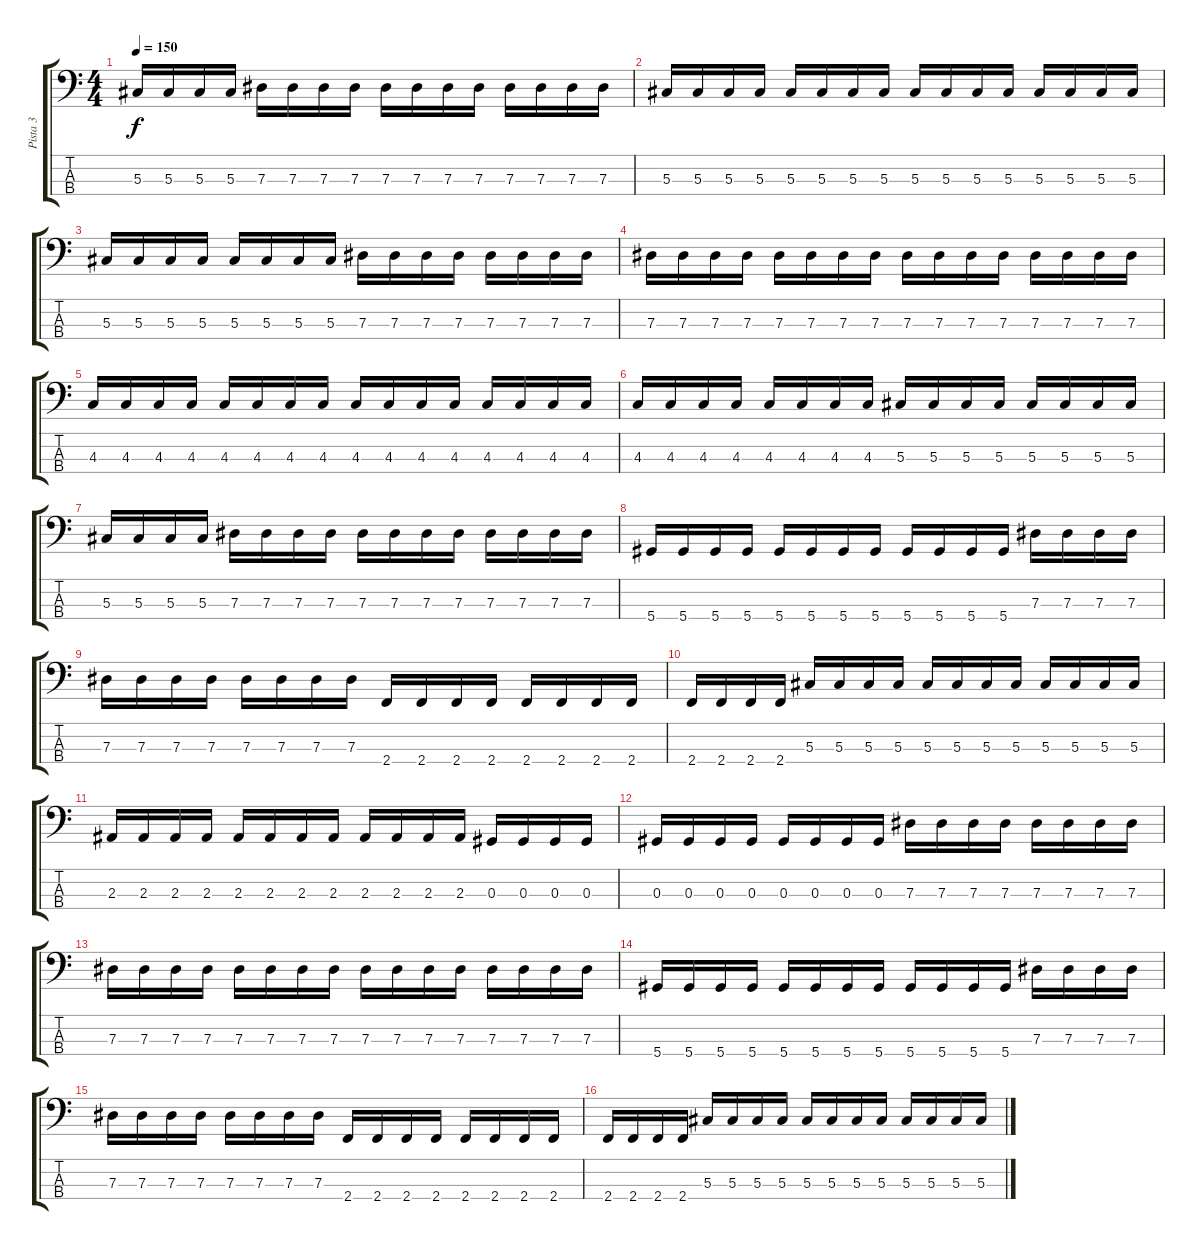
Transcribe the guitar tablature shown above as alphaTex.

\track ("Pista 3" "Pista 3") {instrument electricbassfinger}
\staff {score tabs}
\tuning (Gb2 Db2 Ab1 Eb1) {hide}
\ts (4 4)
\tempo 150
\clef f4
\ks c
5.3.16{dy f} 5.3.16 5.3.16 5.3.16 7.3.16 7.3.16 7.3.16 7.3.16 7.3.16 7.3.16 7.3.16 7.3.16 7.3.16 7.3.16 7.3.16 7.3.16 |
5.3.16 5.3.16 5.3.16 5.3.16 5.3.16 5.3.16 5.3.16 5.3.16 5.3.16 5.3.16 5.3.16 5.3.16 5.3.16 5.3.16 5.3.16 5.3.16 |
5.3.16 5.3.16 5.3.16 5.3.16 5.3.16 5.3.16 5.3.16 5.3.16 7.3.16 7.3.16 7.3.16 7.3.16 7.3.16 7.3.16 7.3.16 7.3.16 |
7.3.16 7.3.16 7.3.16 7.3.16 7.3.16 7.3.16 7.3.16 7.3.16 7.3.16 7.3.16 7.3.16 7.3.16 7.3.16 7.3.16 7.3.16 7.3.16 |
4.3.16 4.3.16 4.3.16 4.3.16 4.3.16 4.3.16 4.3.16 4.3.16 4.3.16 4.3.16 4.3.16 4.3.16 4.3.16 4.3.16 4.3.16 4.3.16 |
4.3.16 4.3.16 4.3.16 4.3.16 4.3.16 4.3.16 4.3.16 4.3.16 5.3.16 5.3.16 5.3.16 5.3.16 5.3.16 5.3.16 5.3.16 5.3.16 |
5.3.16 5.3.16 5.3.16 5.3.16 7.3.16 7.3.16 7.3.16 7.3.16 7.3.16 7.3.16 7.3.16 7.3.16 7.3.16 7.3.16 7.3.16 7.3.16 |
5.4.16 5.4.16 5.4.16 5.4.16 5.4.16 5.4.16 5.4.16 5.4.16 5.4.16 5.4.16 5.4.16 5.4.16 7.3.16 7.3.16 7.3.16 7.3.16 |
7.3.16 7.3.16 7.3.16 7.3.16 7.3.16 7.3.16 7.3.16 7.3.16 2.4.16 2.4.16 2.4.16 2.4.16 2.4.16 2.4.16 2.4.16 2.4.16 |
2.4.16 2.4.16 2.4.16 2.4.16 5.3.16 5.3.16 5.3.16 5.3.16 5.3.16 5.3.16 5.3.16 5.3.16 5.3.16 5.3.16 5.3.16 5.3.16 |
2.3.16 2.3.16 2.3.16 2.3.16 2.3.16 2.3.16 2.3.16 2.3.16 2.3.16 2.3.16 2.3.16 2.3.16 0.3.16 0.3.16 0.3.16 0.3.16 |
0.3.16 0.3.16 0.3.16 0.3.16 0.3.16 0.3.16 0.3.16 0.3.16 7.3.16 7.3.16 7.3.16 7.3.16 7.3.16 7.3.16 7.3.16 7.3.16 |
7.3.16 7.3.16 7.3.16 7.3.16 7.3.16 7.3.16 7.3.16 7.3.16 7.3.16 7.3.16 7.3.16 7.3.16 7.3.16 7.3.16 7.3.16 7.3.16 |
5.4.16 5.4.16 5.4.16 5.4.16 5.4.16 5.4.16 5.4.16 5.4.16 5.4.16 5.4.16 5.4.16 5.4.16 7.3.16 7.3.16 7.3.16 7.3.16 |
7.3.16 7.3.16 7.3.16 7.3.16 7.3.16 7.3.16 7.3.16 7.3.16 2.4.16 2.4.16 2.4.16 2.4.16 2.4.16 2.4.16 2.4.16 2.4.16 |
2.4.16 2.4.16 2.4.16 2.4.16 5.3.16 5.3.16 5.3.16 5.3.16 5.3.16 5.3.16 5.3.16 5.3.16 5.3.16 5.3.16 5.3.16 5.3.16
